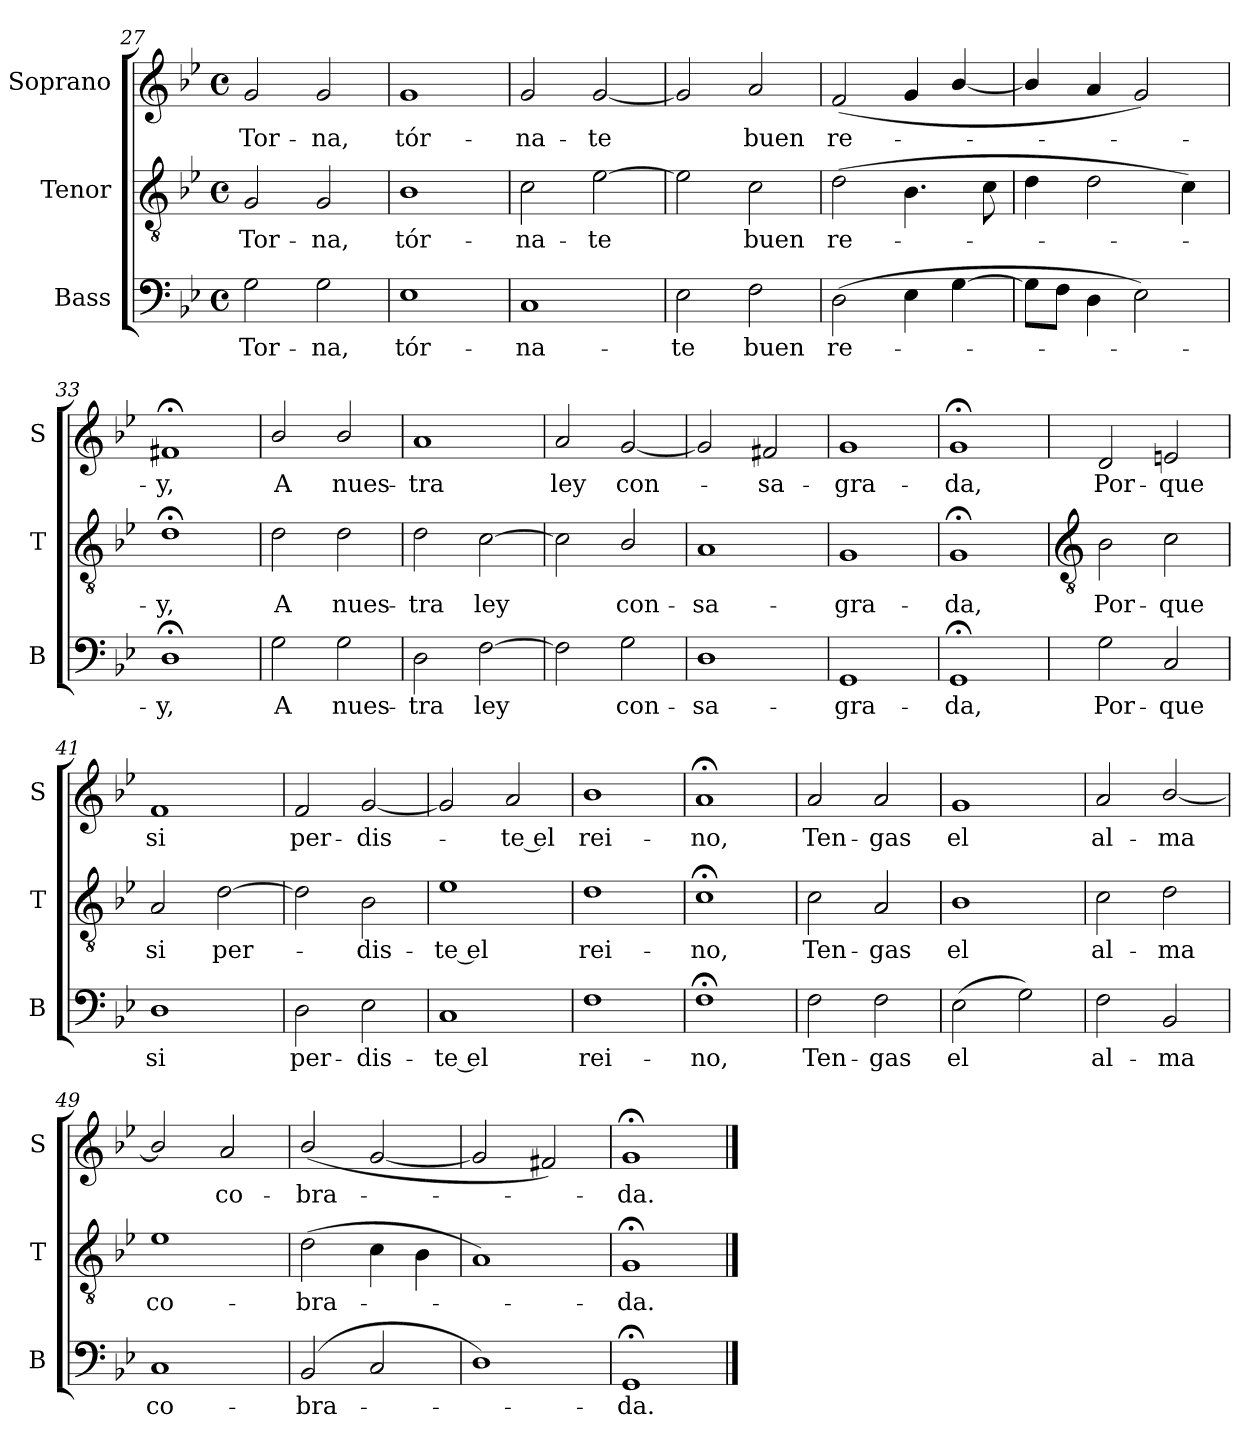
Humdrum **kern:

**kern	**text	**kern	**text	**kern	**text
*part3	*part3	*part2	*part2	*part1	*part1
*staff3	*staff3	*staff2	*staff2	*staff1	*staff1
*I"Bass	*	*I"Tenor	*	*I"Soprano	*
*I'B	*	*I'T	*	*I'S	*
!!LO:LB:g=z
*clefF4	*	*clefGv2	*	*clefG2	*
*k[b-e-]	*	*k[b-e-]	*	*k[b-e-]	*
*B-:	*	*B-:	*	*B-:	*
*M4/4	*	*M4/4	*	*M4/4	*
*met(c)	*	*met(c)	*	*met(c)	*
=27	=27	=27	=27	=27	=27
!	!LO:LY:b	!	!LO:LY:b	!	!LO:LY:b
2G	Tor-	2G	Tor-	2g	Tor-
!	!LO:LY:b	!	!LO:LY:b	!	!LO:LY:b
2G	-na,	2G	-na,	2g	-na,
=28	=28	=28	=28	=28	=28
!	!LO:LY:b	!	!LO:LY:b	!	!LO:LY:b
1E-	tór-	1B-	tór-	1g	tór-
=29	=29	=29	=29	=29	=29
!	!LO:LY:b	!	!LO:LY:b	!	!LO:LY:b
1C	-na-	2c	-na-	2g	-na-
!	!	!	!LO:LY:b	!	!LO:LY:b
.	.	[2e-	-te	[2g	-te
=30	=30	=30	=30	=30	=30
!	!LO:LY:b	!	!	!	!
2E-	-te	2e-]	.	2g]	.
!	!LO:LY:b	!	!LO:LY:b	!	!LO:LY:b
2F	buen	2c	buen	2a	buen
=31	=31	=31	=31	=31	=31
!	!LO:LY:b	!	!LO:LY:b	!	!LO:LY:b
(>2D	re-	(>2d	re-	(<2f	re-
4E-	.	4.B-	.	4g	.
[4G	.	.	.	[4b-/	.
.	.	8c	.	.	.
=32	=32	=32	=32	=32	=32
8GL]	.	4d	.	4b-/]	.
8FJ	.	.	.	.	.
4D	.	2d	.	4a	.
2E-)	.	.	.	2g)	.
.	.	4c)	.	.	.
=33	=33	=33	=33	=33	=33
!	!LO:LY:b	!	!LO:LY:b	!	!LO:LY:b
1D;<	y,	1d;<	y,	1f#X;<	y,
=34	=34	=34	=34	=34	=34
!	!LO:LY:b	!	!LO:LY:b	!	!LO:LY:b
2G	A	2d	A	2b-/	A
!	!LO:LY:b	!	!LO:LY:b	!	!LO:LY:b
2G	nues-	2d	nues-	2b-/	nues-
=35	=35	=35	=35	=35	=35
!	!LO:LY:b	!	!LO:LY:b	!	!LO:LY:b
2D	-tra	2d	-tra	1a	-tra
!	!LO:LY:b	!	!LO:LY:b	!	!
[2F	ley	[2c	ley	.	.
=36	=36	=36	=36	=36	=36
!	!	!	!	!	!LO:LY:b
2F]	.	2c]	.	2a	ley
!	!LO:LY:b	!	!LO:LY:b	!	!LO:LY:b
2G	con-	2B-/	con-	[2g	con-
=37	=37	=37	=37	=37	=37
!	!LO:LY:b	!	!LO:LY:b	!	!
1D	-sa-	1A	-sa-	2g]	.
!	!	!	!	!	!LO:LY:b
.	.	.	.	2f#X	sa-
=38	=38	=38	=38	=38	=38
!	!LO:LY:b	!	!LO:LY:b	!	!LO:LY:b
1GG	-gra-	1G	-gra-	1g	-gra-
=39	=39	=39	=39	=39	=39
!	!LO:LY:b	!	!LO:LY:b	!	!LO:LY:b
1GG;<	-da,	1G;<	-da,	1g;<	-da,
!!LO:LB:g=z
=40	=40	=40	=40	=40	=40
*	*	*clefGv2	*	*	*
!	!LO:LY:b	!	!LO:LY:b	!	!LO:LY:b
2G	Por-	2B-	Por-	2d	Por-
!	!LO:LY:b	!	!LO:LY:b	!	!LO:LY:b
2C	-que	2c	-que	2en	-que
=41	=41	=41	=41	=41	=41
!	!LO:LY:b	!	!LO:LY:b	!	!LO:LY:b
1D	si	2A	si	1f	si
!	!	!	!LO:LY:b	!	!
.	.	[2d	per-	.	.
=42	=42	=42	=42	=42	=42
!	!LO:LY:b	!	!	!	!LO:LY:b
2D	per-	2d]	.	2f	per-
!	!LO:LY:b	!	!LO:LY:b	!	!LO:LY:b
2E-	-dis-	2B-	dis-	[2g	-dis-
=43	=43	=43	=43	=43	=43
!	!LO:LY:b	!	!LO:LY:b	!	!
1C	-te el	1e-	-te el	2g]	.
!	!	!	!	!	!LO:LY:b
.	.	.	.	2a	te el
=44	=44	=44	=44	=44	=44
!	!LO:LY:b	!	!LO:LY:b	!	!LO:LY:b
1F	rei-	1d	rei-	1b-	rei-
=45	=45	=45	=45	=45	=45
!	!LO:LY:b	!	!LO:LY:b	!	!LO:LY:b
1F;<	-no,	1c;<	-no,	1a;<	-no,
=46	=46	=46	=46	=46	=46
!	!LO:LY:b	!	!LO:LY:b	!	!LO:LY:b
2F	Ten-	2c	Ten-	2a	Ten-
!	!LO:LY:b	!	!LO:LY:b	!	!LO:LY:b
2F	-gas	2A	-gas	2a	-gas
=47	=47	=47	=47	=47	=47
!	!LO:LY:b	!	!LO:LY:b	!	!LO:LY:b
(>2E-	el	1B-	el	1g	el
2G)	.	.	.	.	.
=48	=48	=48	=48	=48	=48
!	!LO:LY:b	!	!LO:LY:b	!	!LO:LY:b
2F	al-	2c	al-	2a	al-
!	!LO:LY:b	!	!LO:LY:b	!	!LO:LY:b
2BB-	-ma	2d	-ma	[2b-/	-ma
=49	=49	=49	=49	=49	=49
!	!LO:LY:b	!	!LO:LY:b	!	!
1C	co-	1e-	co-	2b-/]	.
!	!	!	!	!	!LO:LY:b
.	.	.	.	2a	co-
=50	=50	=50	=50	=50	=50
!	!LO:LY:b	!	!LO:LY:b	!	!LO:LY:b
(<2BB-	-bra-	(>2d	-bra-	(<2b-/	-bra-
2C	.	4c	.	[2g	.
.	.	4B-	.	.	.
=51	=51	=51	=51	=51	=51
1D)	.	1A)	.	2g]	.
.	.	.	.	2f#X)	.
=52	=52	=52	=52	=52	=52
!	!LO:LY:b	!	!LO:LY:b	!	!LO:LY:b
1GG;<	da.	1G;<	da.	1g;<	da.
==	==	==	==	==	==
*-	*-	*-	*-	*-	*-
